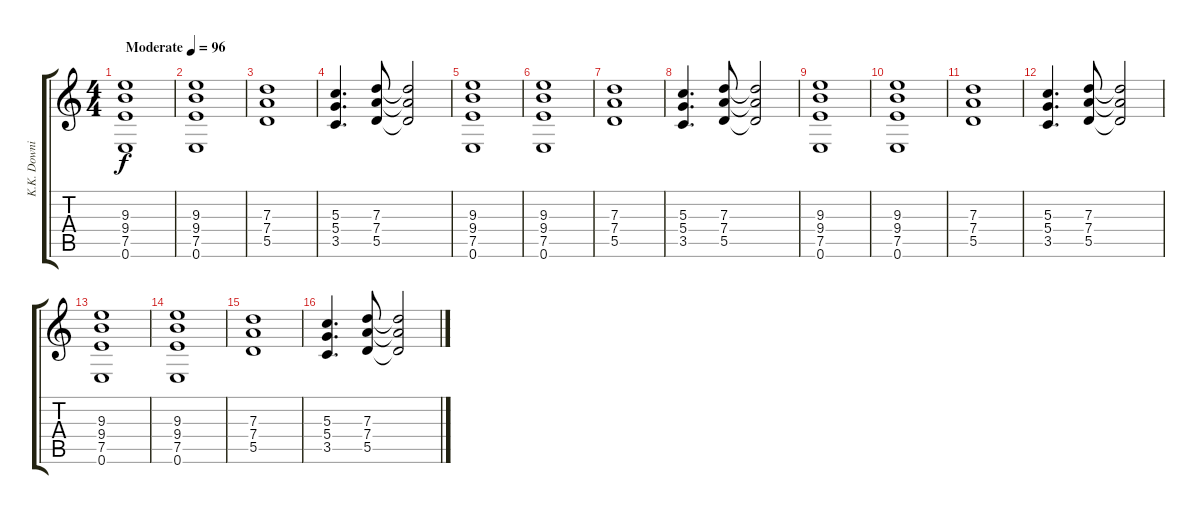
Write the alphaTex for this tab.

\track ("K.K. Downing" "K.K. Downi") {instrument distortionguitar}
\staff {score tabs}
\tuning (E4 B3 G3 D3 A2 E2) {hide}
\ts (4 4)
\tempo (96 "Moderate")
\clef g2
\ks c
(9.3 9.4 7.5 0.6).1{dy f instrument distortionguitar} |
(9.3 9.4 7.5 0.6).1 |
(7.3 7.4 5.5).1 |
(5.3 5.4 3.5).4{d} (7.3 7.4 5.5).8 (7.3{t} 7.4{t} 5.5{t}).2 |
(9.3 9.4 7.5 0.6).1 |
(9.3 9.4 7.5 0.6).1 |
(7.3 7.4 5.5).1 |
(5.3 5.4 3.5).4{d} (7.3 7.4 5.5).8 (7.3{t} 7.4{t} 5.5{t}).2 |
(9.3 9.4 7.5 0.6).1 |
(9.3 9.4 7.5 0.6).1 |
(7.3 7.4 5.5).1 |
(5.3 5.4 3.5).4{d} (7.3 7.4 5.5).8 (7.3{t} 7.4{t} 5.5{t}).2 |
(9.3 9.4 7.5 0.6).1 |
(9.3 9.4 7.5 0.6).1 |
(7.3 7.4 5.5).1 |
(5.3 5.4 3.5).4{d} (7.3 7.4 5.5).8 (7.3{t} 7.4{t} 5.5{t}).2
